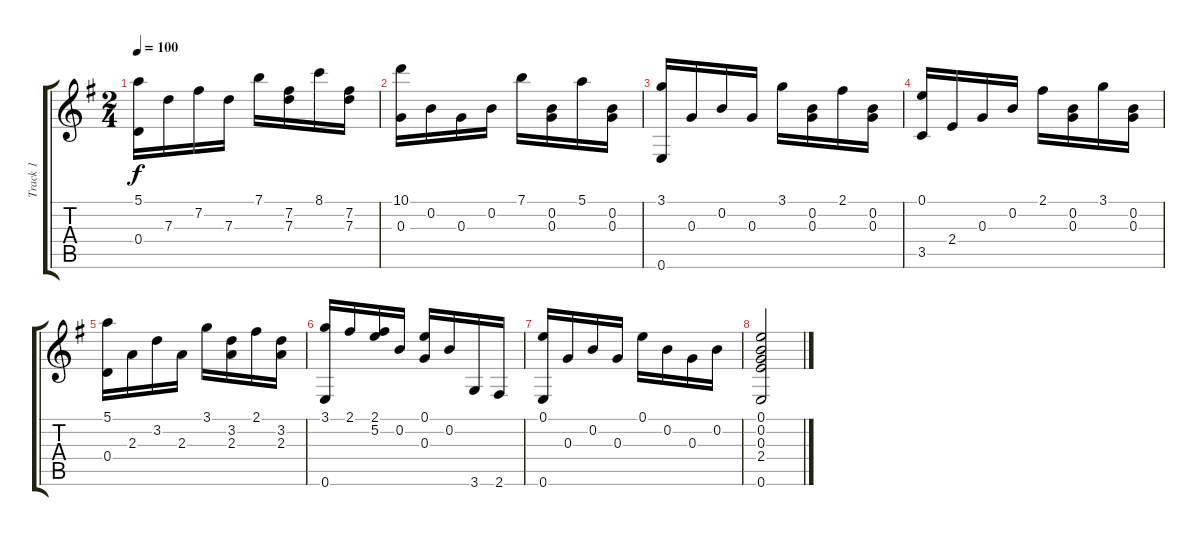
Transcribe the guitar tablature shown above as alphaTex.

\track ("Track 1" "Track 1") {instrument acousticguitarnylon}
\staff {score tabs}
\tuning (E4 B3 G3 D3 A2 E2) {hide}
\ts (2 4)
\tempo 100
\clef g2
\ks g
(5.1 0.4).16{dy f} 7.3.16 7.2.16 7.3.16 7.1.16 (7.2 7.3).16 8.1.16 (7.2 7.3).16 |
(10.1 0.3).16 0.2.16 0.3.16 0.2.16 7.1.16 (0.2 0.3).16 5.1.16 (0.2 0.3).16 |
(3.1 0.6).16 0.3.16 0.2.16 0.3.16 3.1.16 (0.2 0.3).16 2.1.16 (0.2 0.3).16 |
(0.1 3.5).16 2.4.16 0.3.16 0.2.16 2.1.16 (0.2 0.3).16 3.1.16 (0.2 0.3).16 |
(5.1 0.4).16 2.3.16 3.2.16 2.3.16 3.1.16 (3.2 2.3).16 2.1.16 (3.2 2.3).16 |
(3.1 0.6).16 2.1.16 (2.1 5.2).16 0.2.16 (0.1 0.3).16 0.2.16 3.6.16 2.6.16 |
(0.1 0.6).16 0.3.16 0.2.16 0.3.16 0.1.16 0.2.16 0.3.16 0.2.16 |
(0.1 0.2 0.3 2.4 0.6).2
